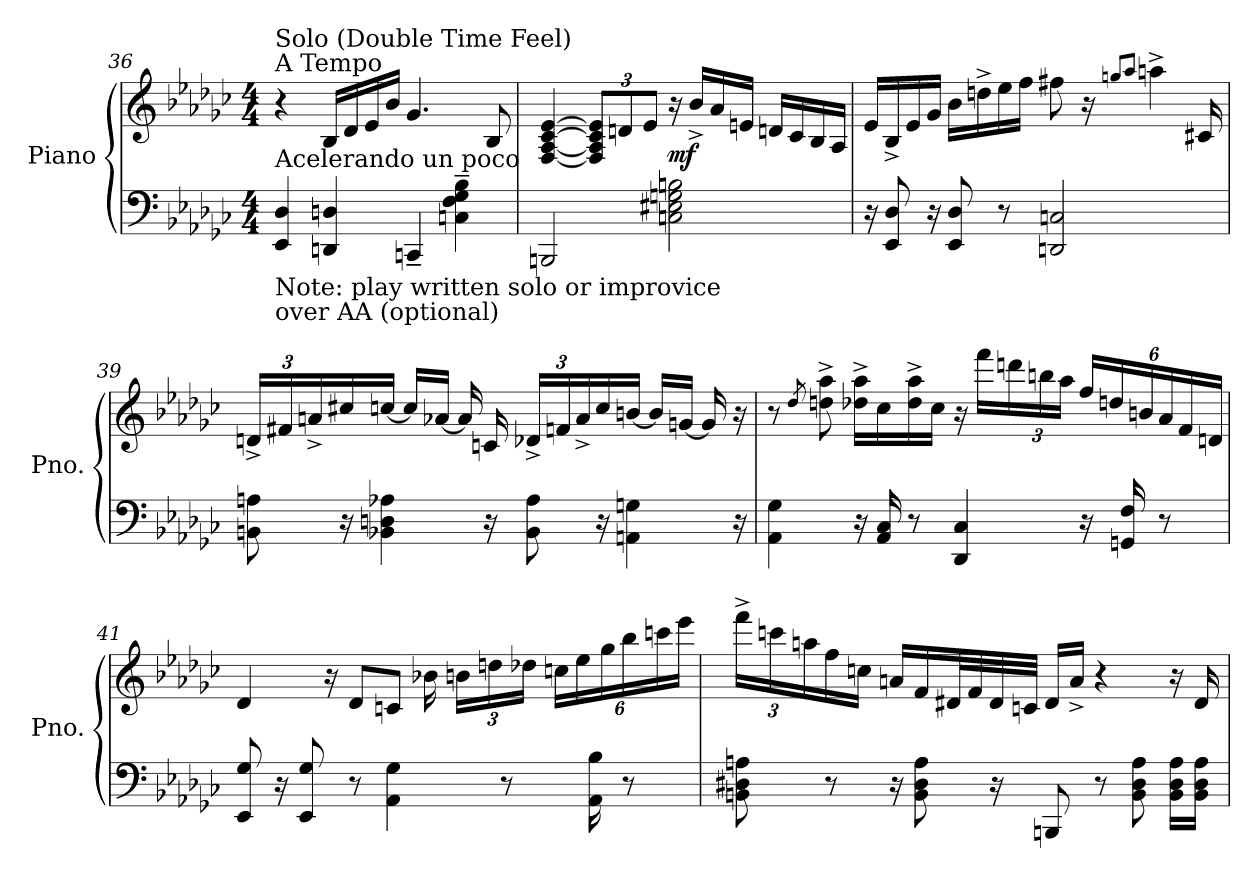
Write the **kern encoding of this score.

**kern	**kern	**dynam
*part1	*part1	*part1
*staff2	*staff1	*staff1/2
*I"Piano	*	*
*I'Pno.	*	*
*clefF4	*clefG2	*
*k[b-e-a-d-g-c-]	*k[b-e-a-d-g-c-]	*
*M4/4	*M4/4	*
=36	=36	=36
!	!LO:TX:a:t=A Tempo	!
!	!LO:TX:t=Solo (Double Time Feel)	!
!	!LO:TX:b:t=Acelerando un poco	!
!LO:TX:b:t=Note&colon; play written solo or improvice	!	!
!LO:TX:b:t=over AA (optional)	!	!
4EE-/ 4D-/	4r	.
4DDn/ 4Dn/	16B-/LL	.
.	16d-/	.
.	16e-/	.
.	16b-/JJ	.
*	*MM63	*
4CCn~/	4.g-/	.
4Cn\~ 4F\~ 4G-\~ 4B-\~	.	.
.	8B-/	.
=37	=37	=37
*	*MM65	*
2BBBn/	[4F/ [4A-/ [4c-/ [4e-/	.
*	*Xbrackettup	*
.	12F/] 12A-/] 12c-/] 12e-/]L	.
.	12dn/	.
.	12e-/J	.
*	*MM67	*
!	!	!LO:DY:b
2Cn\ 2E#X\ 2Gn\ 2Bn\	16r	mf
.	16b-^/LL	.
.	16a-/	.
.	16en/JJ	.
.	16dn/LL	.
.	16c-/	.
.	16B-/	.
.	16A-/JJ	.
!!LO:PB:g=z
=38	=38	=38
16r	16e-/LL	.
8EE-/ 8D-/	16B-^/	.
.	16e-/	.
16r	16g-/JJ	.
8EE-/ 8D-/	16b-\LL	.
.	16ddn^\	.
8r	16ee-\	.
.	16ff\JJ	.
2DDn/ 2Cn/	8ff#X\	.
.	16r	.
.	8qggn/L	.
.	8qaa-/J	.
.	4aan^\	.
.	16c#X/	.
=39	=39	=39
8BBn\ 8An\	24dn^/LL	.
.	24f#X/	.
.	24an^/	.
16r	16cc#X/	.
4BB-X\ 4Dn\ 4A-X\	[16ccn/JJ	.
.	16cc/LL]	.
.	[16a-X/JJ	.
.	16a-/]	.
16r	16cn/	.
8BB-\ 8A-\	24d-X^/LL	.
.	24fn/	.
.	24a-^/	.
16r	16cc/	.
4AAn\ 4Gn\	[16bn/JJ	.
.	16b/LL]	.
.	[16gn/JJ	.
.	16gn/]	.
16r	16r	.
!!LO:LB:g=z
=40	=40	=40
4AA-\ 4G-\	8r	.
.	8qdd-/	.
.	8ddn\^ 8aa-\^	.
16r	16dd-X\^ 16aa-\^LL	.
16AA-/ 16C-/	16cc-\	.
8r	16dd-\^ 16aa-\^	.
.	16cc-\JJ	.
4DD-/ 4C-/	16r	.
.	16fff\LL	.
.	24dddn\	.
.	24bbn\	.
.	24aa-\JJ	.
16r	24ff/LL	.
.	24ddn/	.
16GGn/ 16F/	.	.
.	24bn/	.
8r	24a-/	.
.	24f/	.
.	24dn/JJ	.
=41	=41	=41
8EE-/ 8G-/	4d-/	.
16r	.	.
8EE-/ 8G-/	.	.
.	16r	.
8r	8d-/L	.
4AA-\ 4G-\	8cn/J	.
.	16b-X\	.
.	24bn\LL	.
.	24ddn\	.
8r	.	.
.	24dd-X\JJ	.
.	24ccn\LL	.
.	24ee-\	.
16AA-\ 16B-\	.	.
.	24gg-\	.
8r	24bb-\	.
.	24cccn\	.
.	24eee-\JJ	.
!!LO:LB:g=z
=42	=42	=42
8BBn\ 8D#X\ 8An\	24fff^\LL	.
.	24cccn\	.
.	24aan\	.
8r	16ff\	.
.	16ccn\JJ	.
16r	16an/LL	.
8BB\ 8D#\ 8A\	16f/	.
.	32d#X/L	.
.	32f/	.
16r	32d#/	.
.	32cn/JJJ	.
8BBBn/	16d#/LL	.
.	16a^/JJ	.
8r	4r	.
8BB\ 8D#\ 8A\	.	.
16BB\ 16D#\ 16A\LL	16r	.
16BB\ 16D#\ 16A\JJ	16d#/	.
=	=	=
*-	*-	*-
